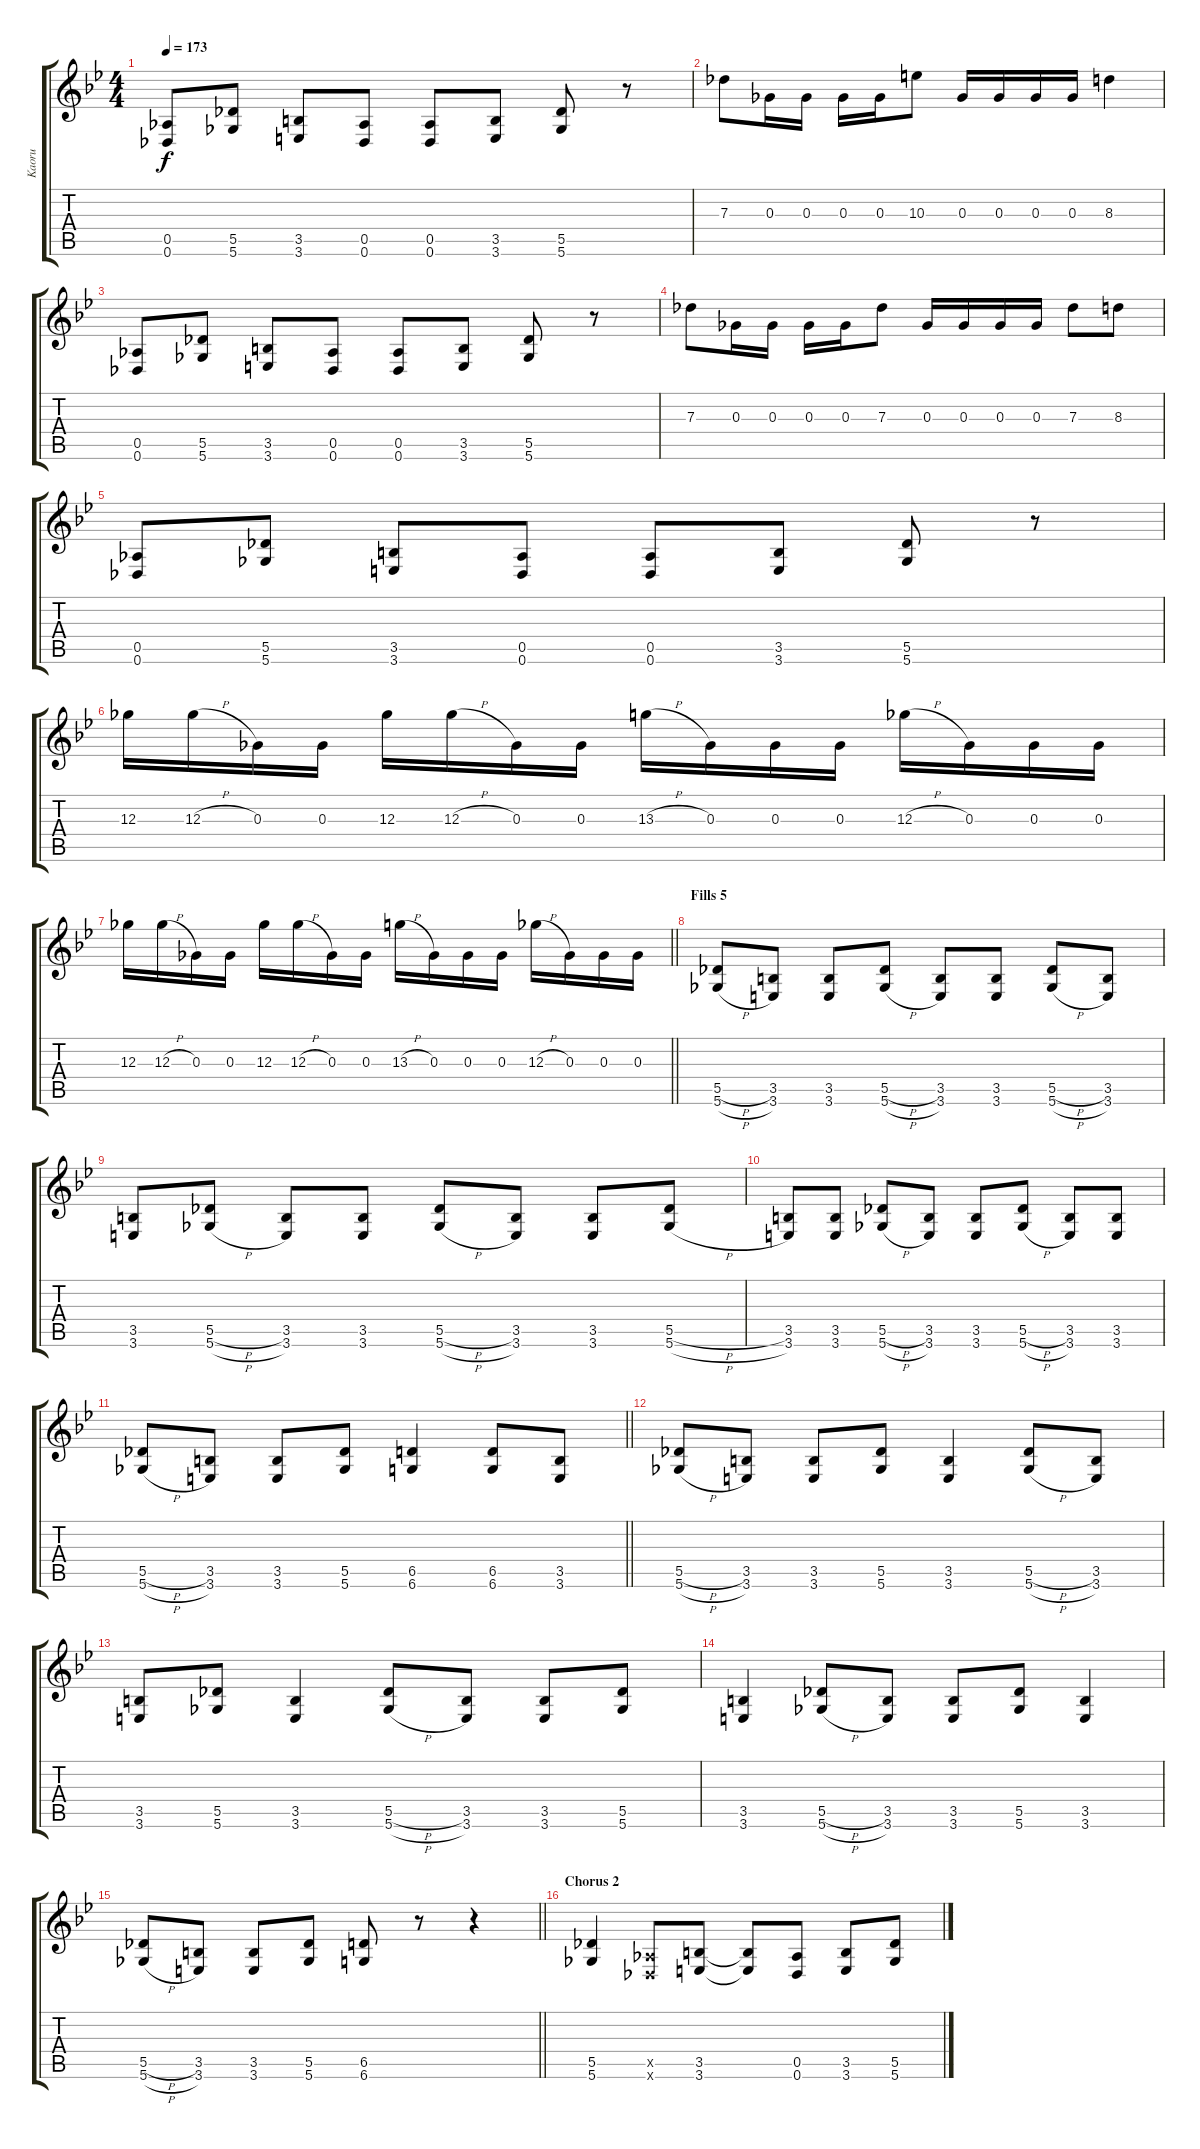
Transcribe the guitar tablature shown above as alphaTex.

\track ("Kaoru" "Kaoru") {instrument overdrivenguitar}
\staff {score tabs}
\tuning (Eb4 Bb3 Gb3 Db3 Ab2 Db2) {hide}
\ts (4 4)
\tempo 173
\clef g2
\ks bb
(0.5 0.6).8{dy f} (5.5 5.6).8 (3.5 3.6).8 (0.5 0.6).8 (0.5 0.6).8 (3.5 3.6).8 (5.5 5.6).8 r.8 |
7.3.8 0.3.16 0.3.16 0.3.16 0.3.16 10.3.8 0.3.16 0.3.16 0.3.16 0.3.16 8.3.4 |
(0.5 0.6).8 (5.5 5.6).8 (3.5 3.6).8 (0.5 0.6).8 (0.5 0.6).8 (3.5 3.6).8 (5.5 5.6).8 r.8 |
7.3.8 0.3.16 0.3.16 0.3.16 0.3.16 7.3.8 0.3.16 0.3.16 0.3.16 0.3.16 7.3.8 8.3.8 |
(0.5 0.6).8 (5.5 5.6).8 (3.5 3.6).8 (0.5 0.6).8 (0.5 0.6).8 (3.5 3.6).8 (5.5 5.6).8 r.8 |
12.3.16 12.3{h}.16 0.3.16 0.3.16 12.3.16 12.3{h}.16 0.3.16 0.3.16 13.3{h}.16 0.3.16 0.3.16 0.3.16 12.3{h}.16 0.3.16 0.3.16 0.3.16 |
\barLineRight lightlight
12.3.16 12.3{h}.16 0.3.16 0.3.16 12.3.16 12.3{h}.16 0.3.16 0.3.16 13.3{h}.16 0.3.16 0.3.16 0.3.16 12.3{h}.16 0.3.16 0.3.16 0.3.16 |
\section ("" "Fills 5")
(5.5{h} 5.6{h}).8 (3.5 3.6).8 (3.5 3.6).8 (5.5{h} 5.6{h}).8 (3.5 3.6).8 (3.5 3.6).8 (5.5{h} 5.6{h}).8 (3.5 3.6).8 |
(3.5 3.6).8 (5.5{h} 5.6{h}).8 (3.5 3.6).8 (3.5 3.6).8 (5.5{h} 5.6{h}).8 (3.5 3.6).8 (3.5 3.6).8 (5.5{h} 5.6{h}).8 |
(3.5 3.6).8 (3.5 3.6).8 (5.5{h} 5.6{h}).8 (3.5 3.6).8 (3.5 3.6).8 (5.5{h} 5.6{h}).8 (3.5 3.6).8 (3.5 3.6).8 |
\barLineRight lightlight
(5.5{h} 5.6{h}).8 (3.5 3.6).8 (3.5 3.6).8 (5.5 5.6).8 (6.5 6.6).4 (6.5 6.6).8 (3.5 3.6).8 |
(5.5{h} 5.6{h}).8 (3.5 3.6).8 (3.5 3.6).8 (5.5 5.6).8 (3.5 3.6).4 (5.5{h} 5.6{h}).8 (3.5 3.6).8 |
(3.5 3.6).8 (5.5 5.6).8 (3.5 3.6).4 (5.5{h} 5.6{h}).8 (3.5 3.6).8 (3.5 3.6).8 (5.5 5.6).8 |
(3.5 3.6).4 (5.5{h} 5.6{h}).8 (3.5 3.6).8 (3.5 3.6).8 (5.5 5.6).8 (3.5 3.6).4 |
\barLineRight lightlight
(5.5{h} 5.6{h}).8 (3.5 3.6).8 (3.5 3.6).8 (5.5 5.6).8 (6.5 6.6).8 r.8 r.4 |
\section ("" "Chorus 2")
(5.5 5.6).4 (0.5{x} 0.6{x}).8 (3.5 3.6).8 (3.5{t} 3.6{t}).8 (0.5 0.6).8 (3.5 3.6).8 (5.5 5.6).8
